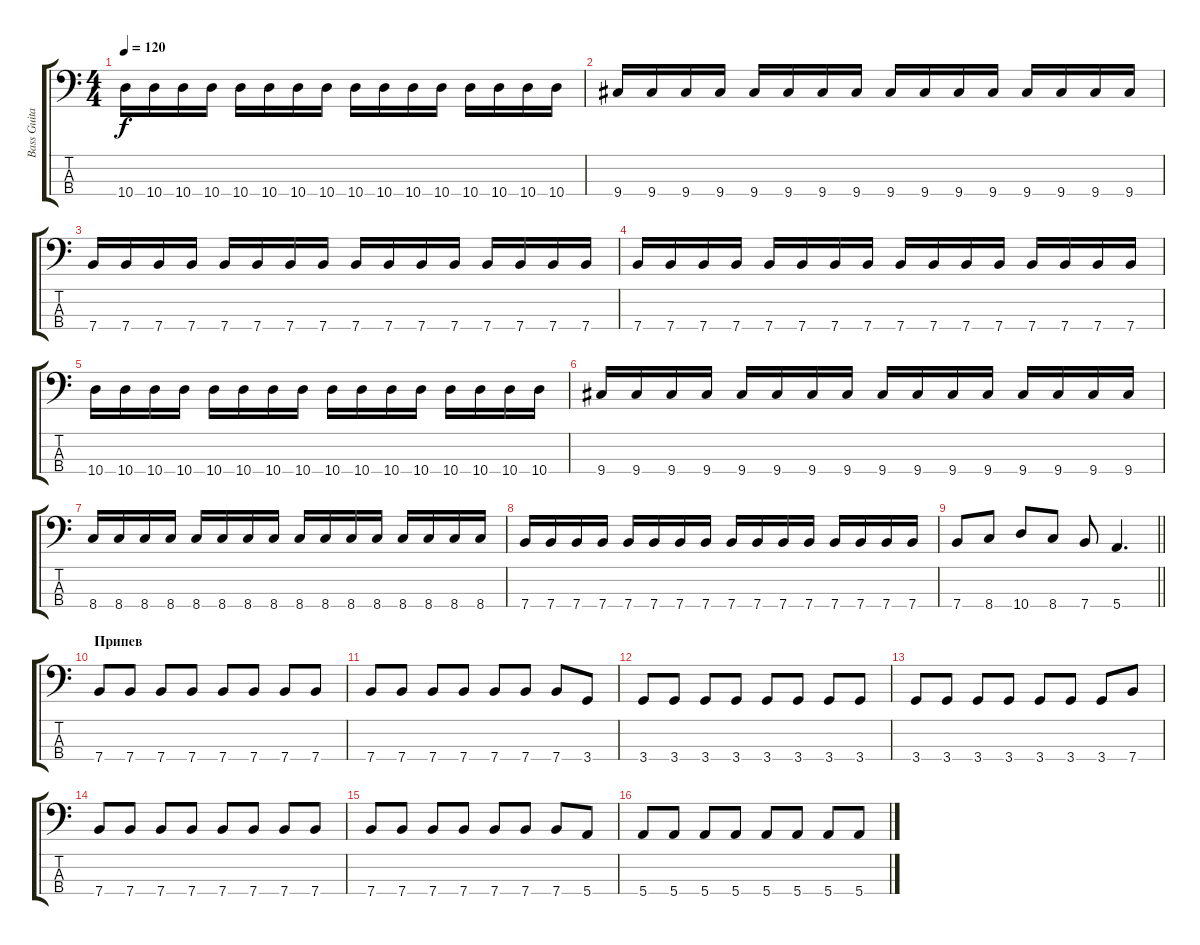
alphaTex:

\track ("Bass Guitar" "Bass Guita") {instrument electricbassfinger}
\staff {score tabs}
\tuning (G2 D2 A1 E1) {hide}
\ts (4 4)
\tempo 120
\clef f4
\ks c
10.4.16{dy f} 10.4.16 10.4.16 10.4.16 10.4.16 10.4.16 10.4.16 10.4.16 10.4.16 10.4.16 10.4.16 10.4.16 10.4.16 10.4.16 10.4.16 10.4.16 |
9.4.16 9.4.16 9.4.16 9.4.16 9.4.16 9.4.16 9.4.16 9.4.16 9.4.16 9.4.16 9.4.16 9.4.16 9.4.16 9.4.16 9.4.16 9.4.16 |
7.4.16 7.4.16 7.4.16 7.4.16 7.4.16 7.4.16 7.4.16 7.4.16 7.4.16 7.4.16 7.4.16 7.4.16 7.4.16 7.4.16 7.4.16 7.4.16 |
7.4.16 7.4.16 7.4.16 7.4.16 7.4.16 7.4.16 7.4.16 7.4.16 7.4.16 7.4.16 7.4.16 7.4.16 7.4.16 7.4.16 7.4.16 7.4.16 |
10.4.16 10.4.16 10.4.16 10.4.16 10.4.16 10.4.16 10.4.16 10.4.16 10.4.16 10.4.16 10.4.16 10.4.16 10.4.16 10.4.16 10.4.16 10.4.16 |
9.4.16 9.4.16 9.4.16 9.4.16 9.4.16 9.4.16 9.4.16 9.4.16 9.4.16 9.4.16 9.4.16 9.4.16 9.4.16 9.4.16 9.4.16 9.4.16 |
8.4.16 8.4.16 8.4.16 8.4.16 8.4.16 8.4.16 8.4.16 8.4.16 8.4.16 8.4.16 8.4.16 8.4.16 8.4.16 8.4.16 8.4.16 8.4.16 |
7.4.16 7.4.16 7.4.16 7.4.16 7.4.16 7.4.16 7.4.16 7.4.16 7.4.16 7.4.16 7.4.16 7.4.16 7.4.16 7.4.16 7.4.16 7.4.16 |
\barLineRight lightlight
7.4.8 8.4.8 10.4.8 8.4.8 7.4.8 5.4.4{d} |
\section ("" "Припев")
7.4.8 7.4.8 7.4.8 7.4.8 7.4.8 7.4.8 7.4.8 7.4.8 |
7.4.8 7.4.8 7.4.8 7.4.8 7.4.8 7.4.8 7.4.8 3.4.8 |
3.4.8 3.4.8 3.4.8 3.4.8 3.4.8 3.4.8 3.4.8 3.4.8 |
3.4.8 3.4.8 3.4.8 3.4.8 3.4.8 3.4.8 3.4.8 7.4.8 |
7.4.8 7.4.8 7.4.8 7.4.8 7.4.8 7.4.8 7.4.8 7.4.8 |
7.4.8 7.4.8 7.4.8 7.4.8 7.4.8 7.4.8 7.4.8 5.4.8 |
5.4.8 5.4.8 5.4.8 5.4.8 5.4.8 5.4.8 5.4.8 5.4.8
